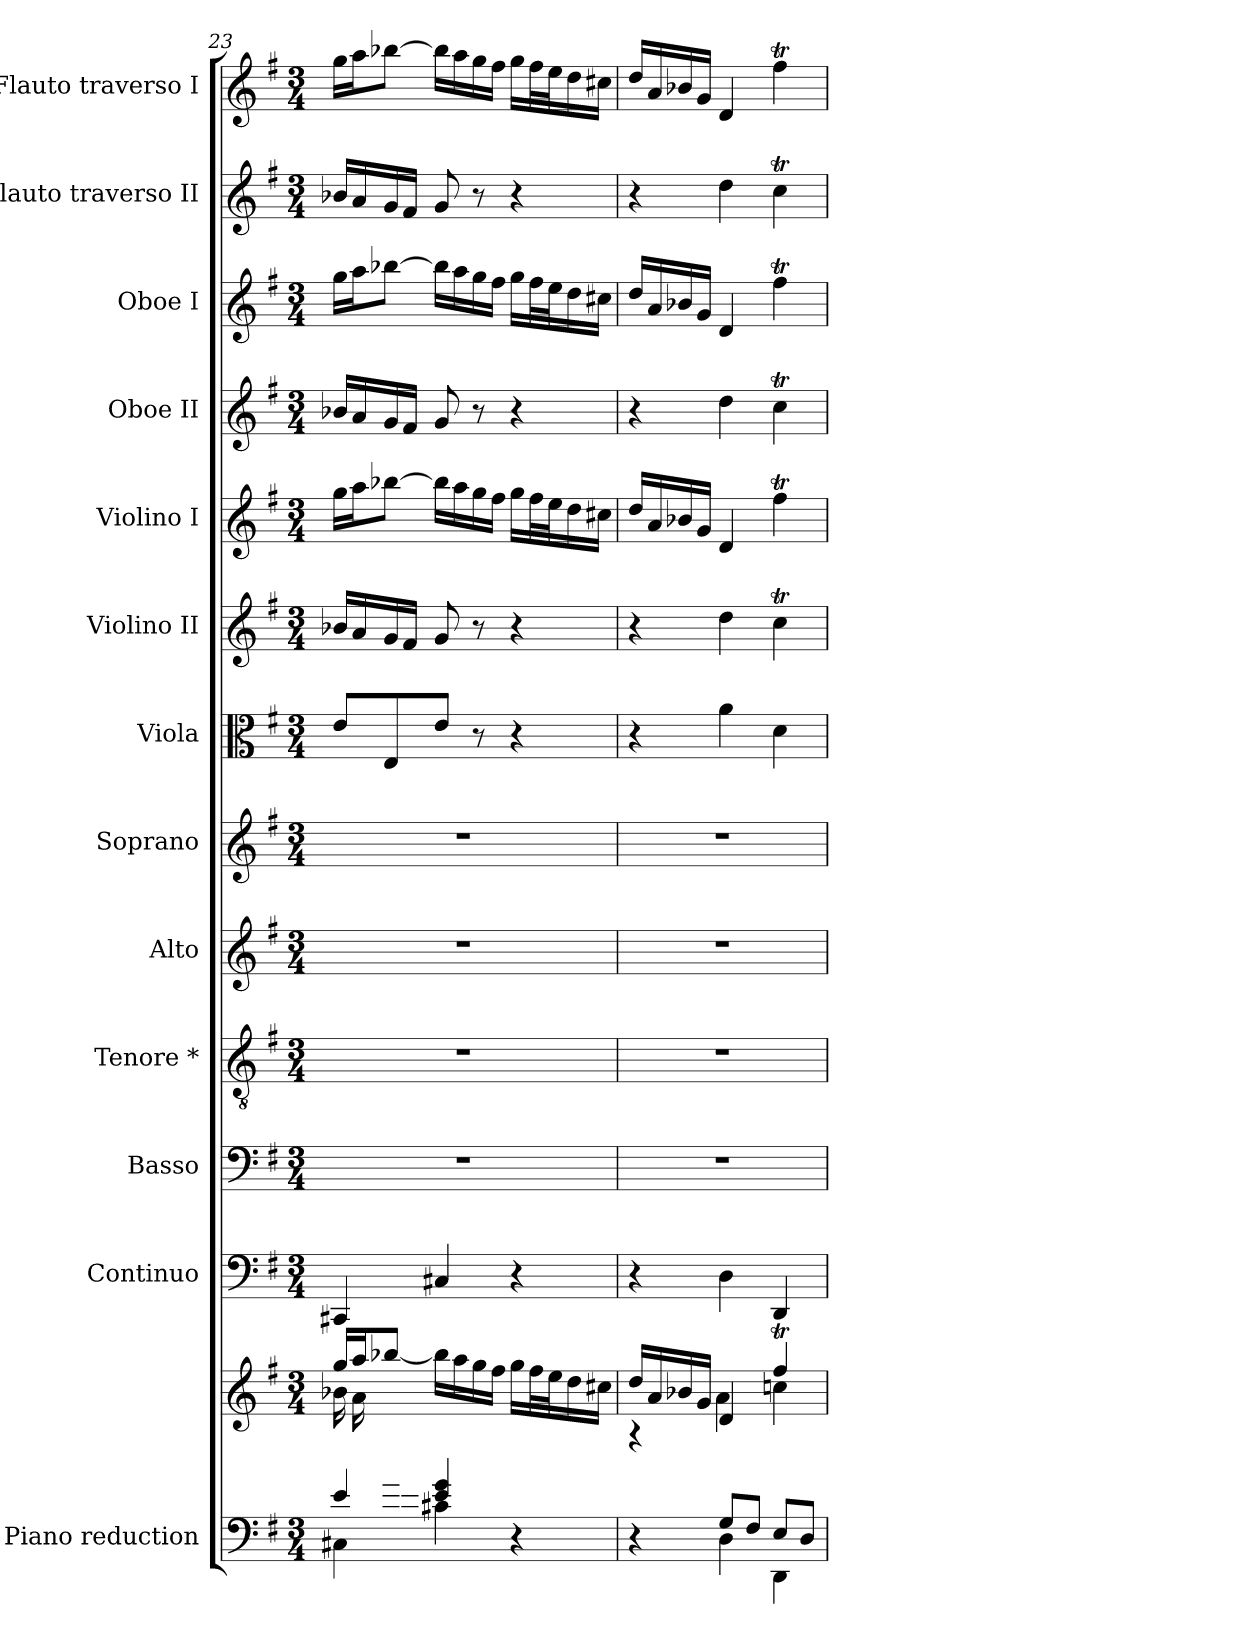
**kern	**kern	**kern	**kern	**kern	**kern	**kern	**kern	**kern	**kern	**kern	**kern	**kern	**kern
*part13	*part13	*part12	*part11	*part10	*part9	*part8	*part7	*part6	*part5	*part4	*part3	*part2	*part1
*staff14	*staff13	*staff12	*staff11	*staff10	*staff9	*staff8	*staff7	*staff6	*staff5	*staff4	*staff3	*staff2	*staff1
*I"Piano reduction	*	*I"Continuo	*I"Basso	*I"Tenore *	*I"Alto	*I"Soprano	*I"Viola	*I"Violino II	*I"Violino I	*I"Oboe II	*I"Oboe I	*I"Flauto traverso II	*I"Flauto traverso I
*I'Pno	*	*	*	*	*	*	*I'Vla	*I'Vln	*I'Vln	*I'Ob	*I'Ob	*	*
*clefF4	*clefG2	*clefF4	*clefF4	*clefGv2	*clefG2	*clefG2	*clefC3	*clefG2	*clefG2	*clefG2	*clefG2	*clefG2	*clefG2
*k[f#]	*k[f#]	*k[f#]	*k[f#]	*k[f#]	*k[f#]	*k[f#]	*k[f#]	*k[f#]	*k[f#]	*k[f#]	*k[f#]	*k[f#]	*k[f#]
*M3/4	*M3/4	*M3/4	*M3/4	*M3/4	*M3/4	*M3/4	*M3/4	*M3/4	*M3/4	*M3/4	*M3/4	*M3/4	*M3/4
=23	=23	=23	=23	=23	=23	=23	=23	=23	=23	=23	=23	=23	=23
*^	*^	*	*	*	*	*	*	*	*	*	*	*	*
*	*^	*	*	*	*	*	*	*	*	*	*	*	*	*	*
8ryy	4e/	4C#X\	16gg/LL	16b-X\LL	4CC#X/	2.r	2.r	2.r	2.r	8e/L	16b-X/LL	16gg\LL	16b-X/LL	16gg\LL	16b-X/LL	16gg\LL
.	.	.	16aa/J	16a\	.	.	.	.	.	.	16a/	16aa\J	16a/	16aa\J	16a/	16aa\J
16g/	.	.	[8bb-X/J	8ryy	.	.	.	.	.	8E/	16g/	[8bb-X\J	16g/	[8bb-X\J	16g/	[8bb-X\J
16f#/JJ	.	.	.	.	.	.	.	.	.	.	16f#/JJ	.	16f#/JJ	.	16f#/JJ	.
2ryy	4e/ 4g/	4c#X\	16bb-\LL]	2ryy	4C#X/	.	.	.	.	8e/J	8g/	16bb-\LL]	8g/	16bb-\LL]	8g/	16bb-\LL]
.	.	.	16aa\	.	.	.	.	.	.	.	.	16aa\	.	16aa\	.	16aa\
.	.	.	16gg\	.	.	.	.	.	.	8r	8r	16gg\	8r	16gg\	8r	16gg\
.	.	.	16ff#\JJ	.	.	.	.	.	.	.	.	16ff#\JJ	.	16ff#\JJ	.	16ff#\JJ
.	4r	4ryy	16gg\LL	.	4r	.	.	.	.	4r	4r	16gg\LL	4r	16gg\LL	4r	16gg\LL
.	.	.	32ff#\L	.	.	.	.	.	.	.	.	32ff#\L	.	32ff#\L	.	32ff#\L
.	.	.	32ee\J	.	.	.	.	.	.	.	.	32ee\J	.	32ee\J	.	32ee\J
.	.	.	16dd\	.	.	.	.	.	.	.	.	16dd\	.	16dd\	.	16dd\
.	.	.	16cc#X\JJ	.	.	.	.	.	.	.	.	16cc#X\JJ	.	16cc#X\JJ	.	16cc#X\JJ
*	*v	*v	*	*	*	*	*	*	*	*	*	*	*	*	*	*
=24	=24	=24	=24	=24	=24	=24	=24	=24	=24	=24	=24	=24	=24	=24	=24
4r	4ryy	16dd/LL	4r	4r	2.r	2.r	2.r	2.r	4r	4r	16dd/LL	4r	16dd/LL	4r	16dd/LL
.	.	16a/	.	.	.	.	.	.	.	.	16a/	.	16a/	.	16a/
.	.	16b-X/	.	.	.	.	.	.	.	.	16b-X/	.	16b-X/	.	16b-X/
.	.	16g/JJ	.	.	.	.	.	.	.	.	16g/JJ	.	16g/JJ	.	16g/JJ
8G/L	4D\	4d/	4a\	4D\	.	.	.	.	4a\	4dd\	4d/	4dd\	4d/	4dd\	4d/
8F#/J	.	.	.	.	.	.	.	.	.	.	.	.	.	.	.
8E/L	4DD\	4ff#t/	4ccn\	4DD/	.	.	.	.	4d\	4ccT\	4ff#t\	4ccT\	4ff#t\	4ccT\	4ff#t\
8D/J	.	.	.	.	.	.	.	.	.	.	.	.	.	.	.
*v	*v	*	*	*	*	*	*	*	*	*	*	*	*	*	*
*	*v	*v	*	*	*	*	*	*	*	*	*	*	*	*
=	=	=	=	=	=	=	=	=	=	=	=	=	=
*-	*-	*-	*-	*-	*-	*-	*-	*-	*-	*-	*-	*-	*-
